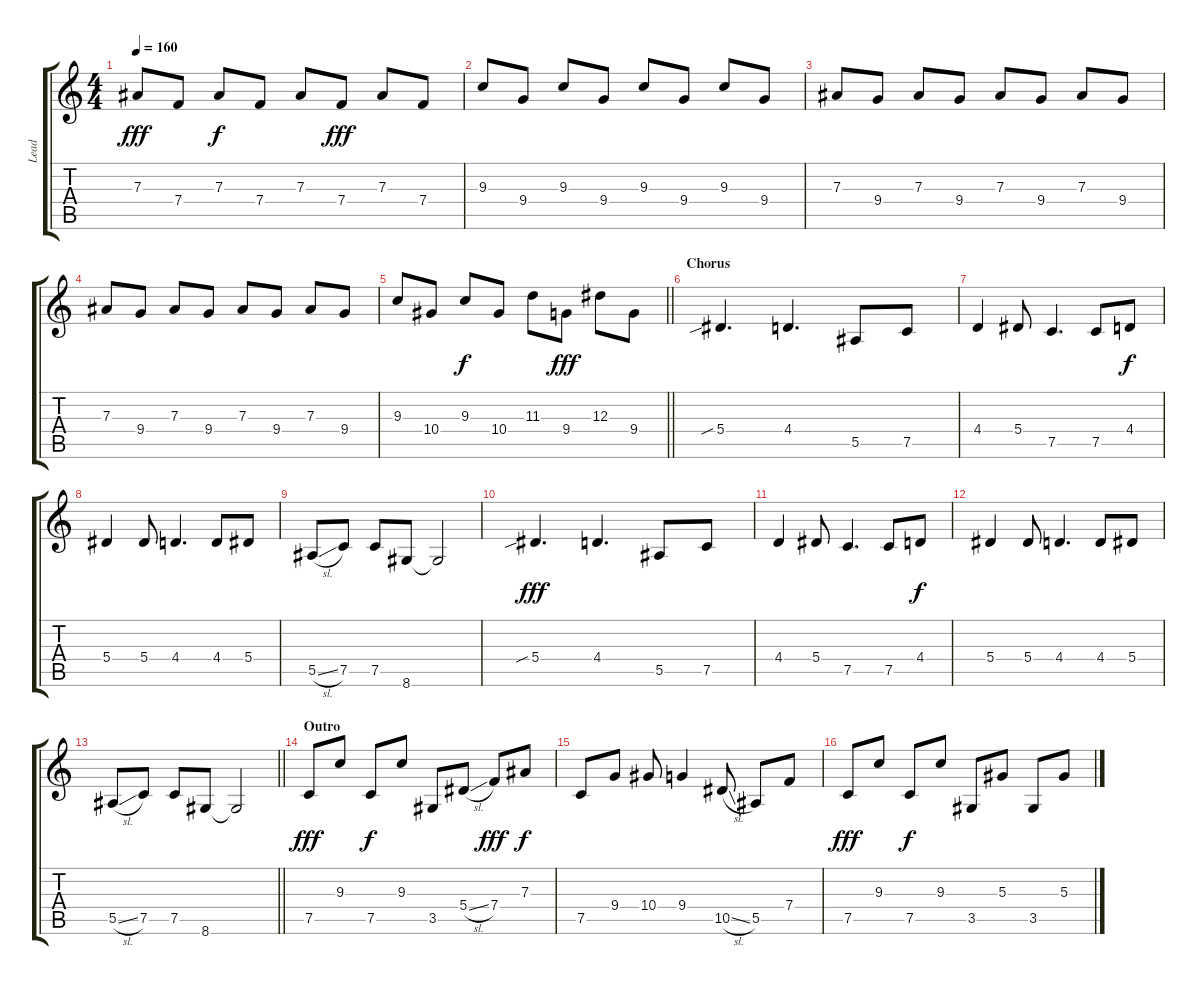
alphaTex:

\track ("Lead" "Lead") {instrument distortionguitar}
\staff {score tabs}
\tuning (C4 G3 Eb3 Bb2 F2 C2) {hide}
\ts (4 4)
\tempo 160
\clef g2
\ks c
7.3.8{dy fff} 7.4.8 7.3.8{dy f} 7.4.8 7.3.8 7.4.8{dy fff} 7.3.8 7.4.8 |
9.3.8 9.4.8 9.3.8 9.4.8 9.3.8 9.4.8 9.3.8 9.4.8 |
7.3.8 9.4.8 7.3.8 9.4.8 7.3.8 9.4.8 7.3.8 9.4.8 |
7.3.8 9.4.8 7.3.8 9.4.8 7.3.8 9.4.8 7.3.8 9.4.8 |
\barLineRight lightlight
9.3.8 10.4.8 9.3.8{dy f} 10.4.8 11.3.8 9.4.8{dy fff} 12.3.8 9.4.8 |
\section ("" "Chorus")
5.4{sib}.4{d} 4.4.4{d} 5.5.8 7.5.8 |
4.4.4 5.4.8 7.5.4{d} 7.5.8 4.4.8{dy f} |
5.4.4 5.4.8 4.4.4{d} 4.4.8 5.4.8 |
5.5{sl}.8 7.5.8 7.5.8 8.6.8 8.6{t}.2 |
5.4{sib}.4{d dy fff} 4.4.4{d} 5.5.8 7.5.8 |
4.4.4 5.4.8 7.5.4{d} 7.5.8 4.4.8{dy f} |
5.4.4 5.4.8 4.4.4{d} 4.4.8 5.4.8 |
\barLineRight lightlight
5.5{sl}.8 7.5.8 7.5.8 8.6.8 8.6{t}.2 |
\section ("" "Outro")
7.5.8{dy fff} 9.3.8 7.5.8{dy f} 9.3.8 3.5.8 5.4{sl}.8 7.4.8{dy fff} 7.3.8{dy f} |
7.5.8 9.4.8 10.4.8 9.4.4 10.5{sl}.8 5.5.8 7.4.8 |
7.5.8{dy fff} 9.3.8 7.5.8{dy f} 9.3.8 3.5.8 5.3.8 3.5.8 5.3.8
